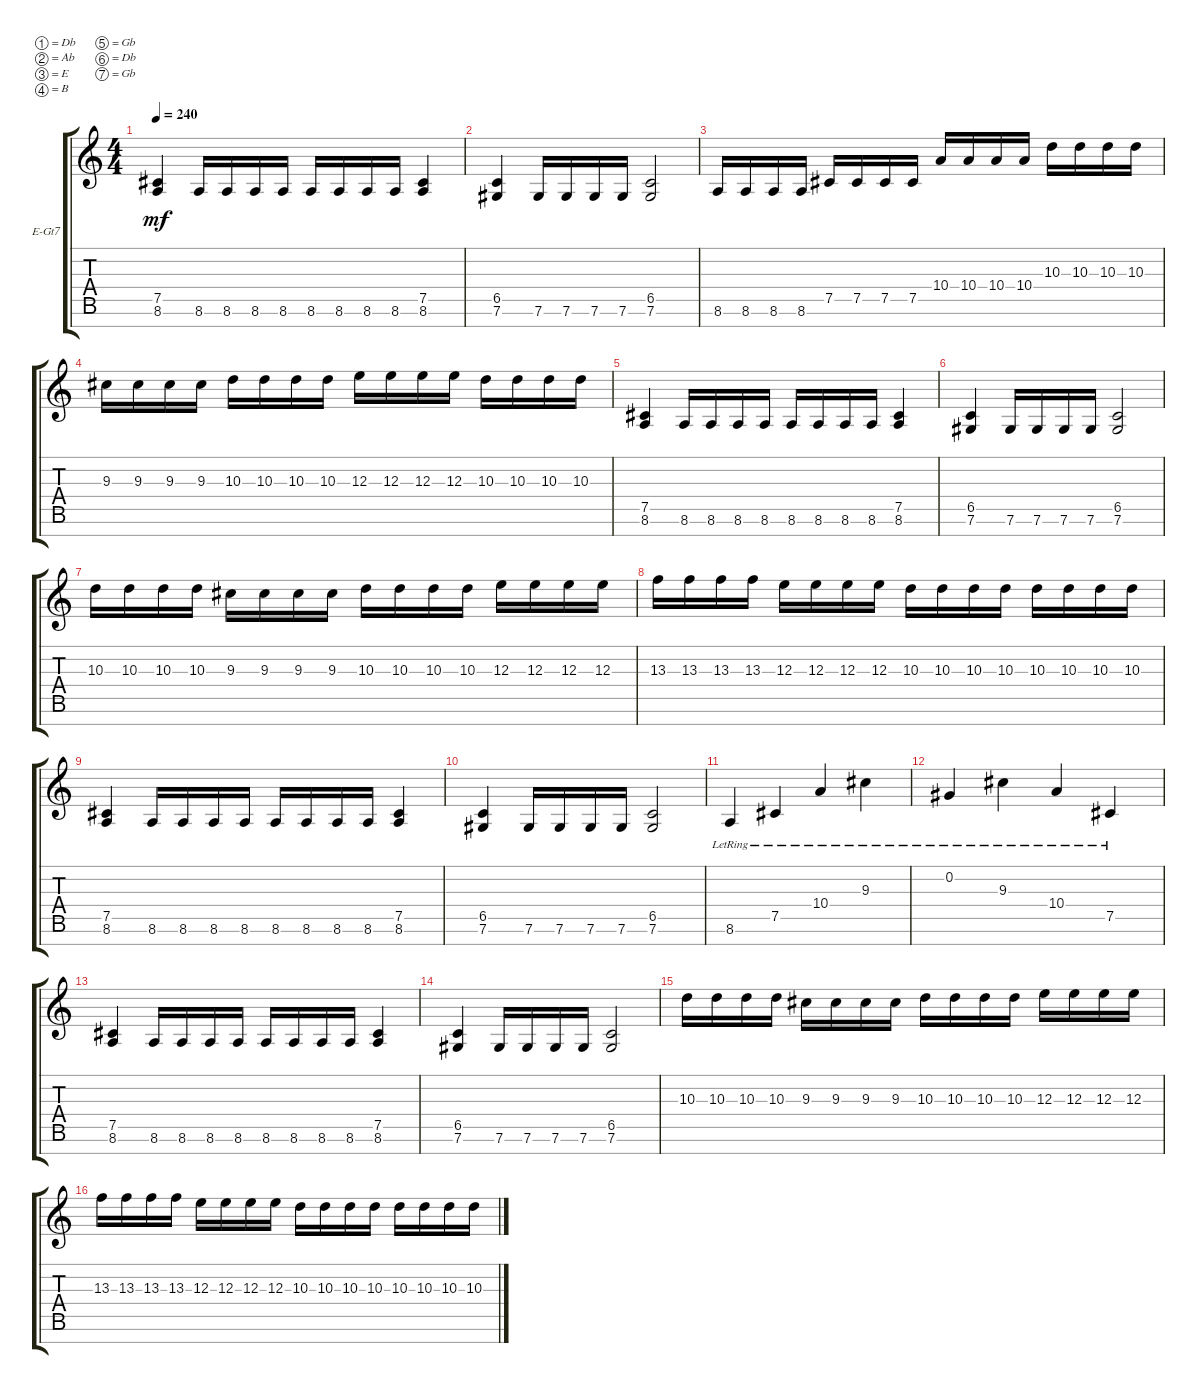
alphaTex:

\defaultSystemsLayout 4
\bracketExtendMode groupsimilarinstruments
\firstSystemTrackNameOrientation horizontal
\otherSystemsTrackNameOrientation horizontal
\track ("Electric Guitar" "E-Gt7") {instrument overdrivenguitar}
\staff {score tabs}
\tuning (Db4 Ab3 E3 B2 Gb2 Db2 Gb1)
\ts (4 4)
\tempo 240
\clef g2
\ks c
(7.5 8.6).4{dy mf instrument overdrivenguitar} 8.6.16 8.6.16 8.6.16 8.6.16 8.6.16 8.6.16 8.6.16 8.6.16 (7.5 8.6).4 |
(6.5 7.6).4 7.6.16 7.6.16 7.6.16 7.6.16 (6.5 7.6).2 |
8.6.16 8.6.16 8.6.16 8.6.16 7.5.16 7.5.16 7.5.16 7.5.16 10.4.16 10.4.16 10.4.16 10.4.16 10.3.16 10.3.16 10.3.16 10.3.16 |
9.3.16 9.3.16 9.3.16 9.3.16 10.3.16 10.3.16 10.3.16 10.3.16 12.3.16 12.3.16 12.3.16 12.3.16 10.3.16 10.3.16 10.3.16 10.3.16 |
(7.5 8.6).4 8.6.16 8.6.16 8.6.16 8.6.16 8.6.16 8.6.16 8.6.16 8.6.16 (7.5 8.6).4 |
(6.5 7.6).4 7.6.16 7.6.16 7.6.16 7.6.16 (6.5 7.6).2 |
10.3.16 10.3.16 10.3.16 10.3.16 9.3.16 9.3.16 9.3.16 9.3.16 10.3.16 10.3.16 10.3.16 10.3.16 12.3.16 12.3.16 12.3.16 12.3.16 |
13.3.16 13.3.16 13.3.16 13.3.16 12.3.16 12.3.16 12.3.16 12.3.16 10.3.16 10.3.16 10.3.16 10.3.16 10.3.16 10.3.16 10.3.16 10.3.16 |
(7.5 8.6).4 8.6.16 8.6.16 8.6.16 8.6.16 8.6.16 8.6.16 8.6.16 8.6.16 (7.5 8.6).4 |
(6.5 7.6).4 7.6.16 7.6.16 7.6.16 7.6.16 (6.5 7.6).2 |
8.6{lr}.4 7.5{lr}.4 10.4{lr}.4 9.3{lr}.4 |
0.2{lr}.4 9.3{lr}.4 10.4{lr}.4 7.5{lr}.4 |
(7.5 8.6).4 8.6.16 8.6.16 8.6.16 8.6.16 8.6.16 8.6.16 8.6.16 8.6.16 (7.5 8.6).4 |
(6.5 7.6).4 7.6.16 7.6.16 7.6.16 7.6.16 (6.5 7.6).2 |
10.3.16 10.3.16 10.3.16 10.3.16 9.3.16 9.3.16 9.3.16 9.3.16 10.3.16 10.3.16 10.3.16 10.3.16 12.3.16 12.3.16 12.3.16 12.3.16 |
13.3.16 13.3.16 13.3.16 13.3.16 12.3.16 12.3.16 12.3.16 12.3.16 10.3.16 10.3.16 10.3.16 10.3.16 10.3.16 10.3.16 10.3.16 10.3.16
